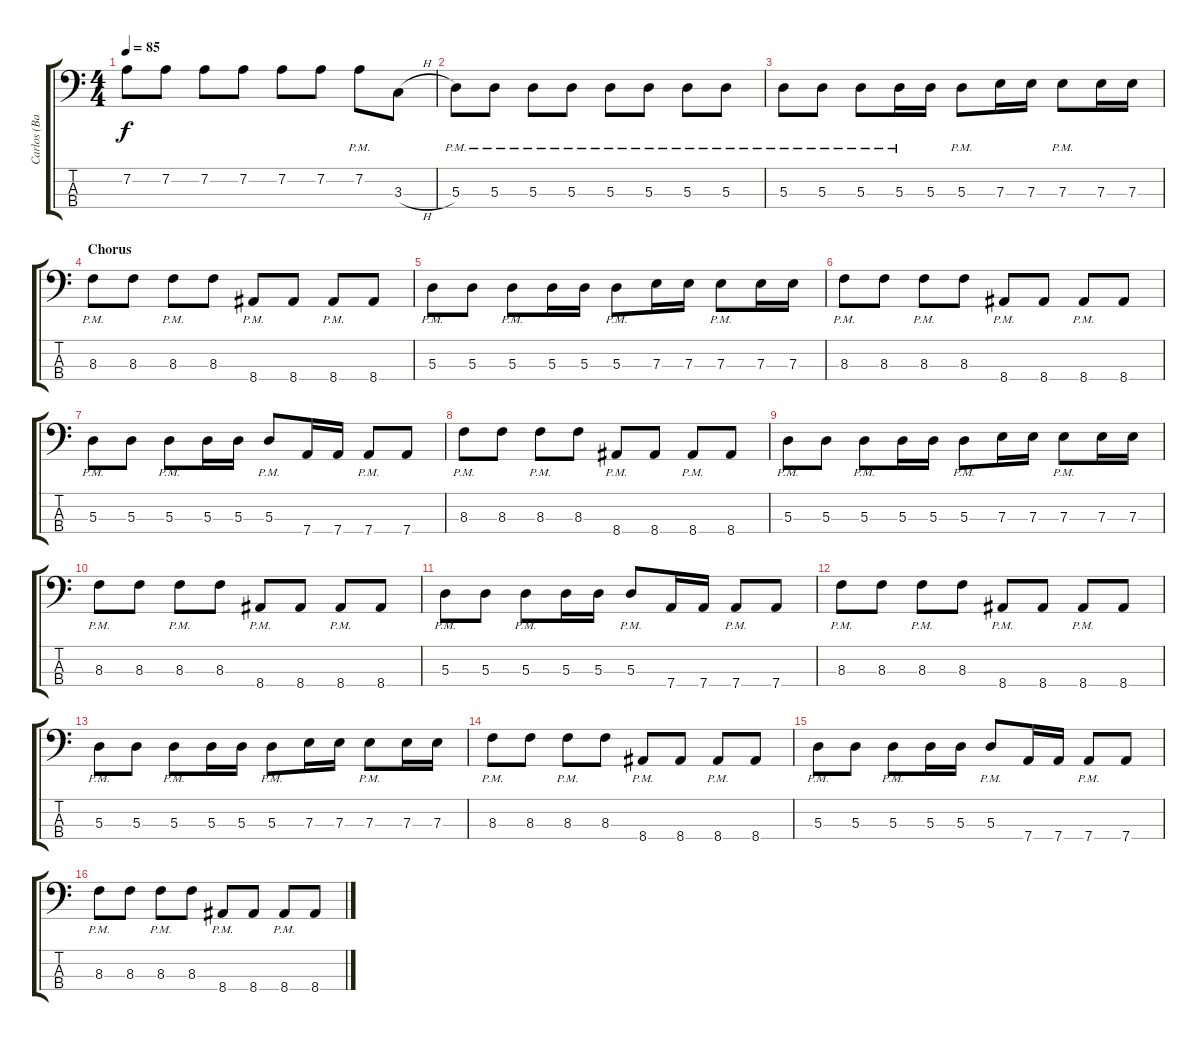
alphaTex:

\track ("Carlos (Bass)" "Carlos (Ba") {instrument electricbasspick}
\staff {score tabs}
\tuning (G2 D2 A1 D1) {hide}
\ts (4 4)
\tempo 85
\clef f4
\ks c
7.2.8{dy f} 7.2.8 7.2.8 7.2.8 7.2.8 7.2.8 7.2{pm}.8 3.3{h}.8 |
5.3{pm}.8 5.3{pm}.8 5.3{pm}.8 5.3{pm}.8 5.3{pm}.8 5.3{pm}.8 5.3{pm}.8 5.3{pm}.8 |
5.3{pm}.8 5.3{pm}.8 5.3{pm}.8 5.3{pm}.16 5.3.16 5.3{pm}.8 7.3.16 7.3.16 7.3{pm}.8 7.3.16 7.3.16 |
\section ("" "Chorus")
8.3{pm}.8 8.3.8 8.3{pm}.8 8.3.8 8.4{pm}.8 8.4.8 8.4{pm}.8 8.4.8 |
5.3{pm}.8 5.3.8 5.3{pm}.8 5.3.16 5.3.16 5.3{pm}.8 7.3.16 7.3.16 7.3{pm}.8 7.3.16 7.3.16 |
8.3{pm}.8 8.3.8 8.3{pm}.8 8.3.8 8.4{pm}.8 8.4.8 8.4{pm}.8 8.4.8 |
5.3{pm}.8 5.3.8 5.3{pm}.8 5.3.16 5.3.16 5.3{pm}.8 7.4.16 7.4.16 7.4{pm}.8 7.4.8 |
8.3{pm}.8 8.3.8 8.3{pm}.8 8.3.8 8.4{pm}.8 8.4.8 8.4{pm}.8 8.4.8 |
5.3{pm}.8 5.3.8 5.3{pm}.8 5.3.16 5.3.16 5.3{pm}.8 7.3.16 7.3.16 7.3{pm}.8 7.3.16 7.3.16 |
8.3{pm}.8 8.3.8 8.3{pm}.8 8.3.8 8.4{pm}.8 8.4.8 8.4{pm}.8 8.4.8 |
5.3{pm}.8 5.3.8 5.3{pm}.8 5.3.16 5.3.16 5.3{pm}.8 7.4.16 7.4.16 7.4{pm}.8 7.4.8 |
8.3{pm}.8 8.3.8 8.3{pm}.8 8.3.8 8.4{pm}.8 8.4.8 8.4{pm}.8 8.4.8 |
5.3{pm}.8 5.3.8 5.3{pm}.8 5.3.16 5.3.16 5.3{pm}.8 7.3.16 7.3.16 7.3{pm}.8 7.3.16 7.3.16 |
8.3{pm}.8 8.3.8 8.3{pm}.8 8.3.8 8.4{pm}.8 8.4.8 8.4{pm}.8 8.4.8 |
5.3{pm}.8 5.3.8 5.3{pm}.8 5.3.16 5.3.16 5.3{pm}.8 7.4.16 7.4.16 7.4{pm}.8 7.4.8 |
8.3{pm}.8 8.3.8 8.3{pm}.8 8.3.8 8.4{pm}.8 8.4.8 8.4{pm}.8 8.4.8
